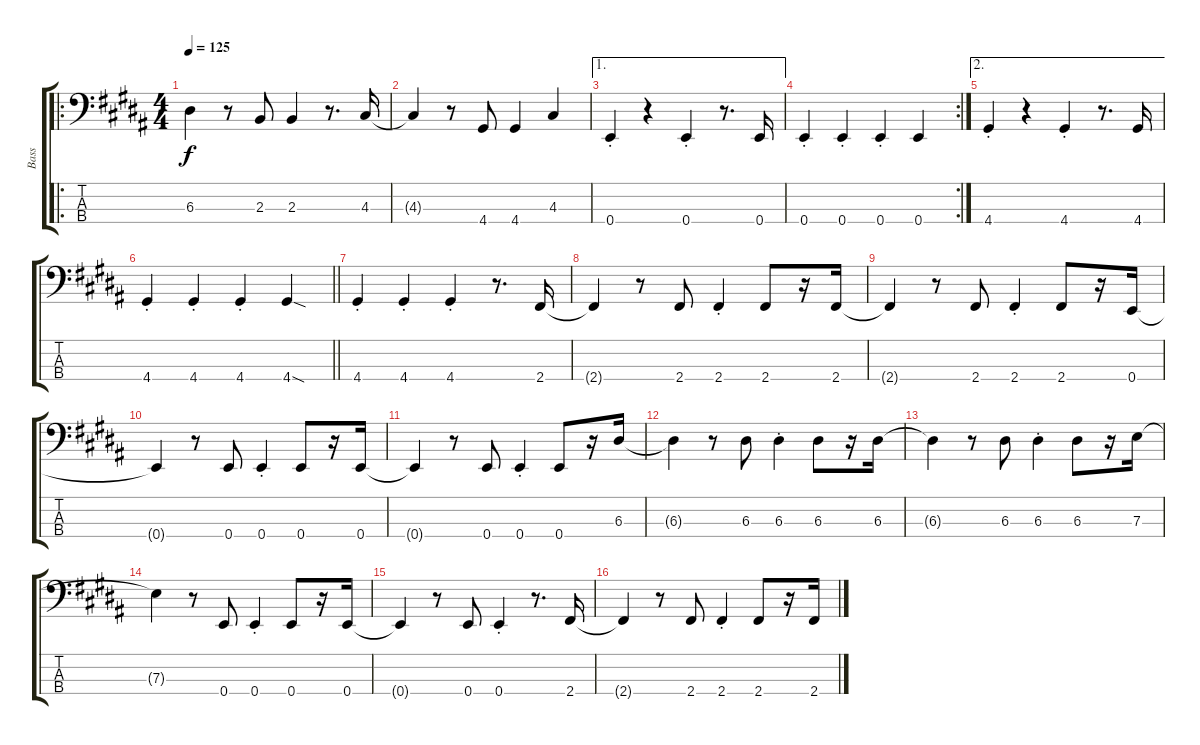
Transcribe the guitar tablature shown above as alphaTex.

\track ("Bass" "Bass") {instrument electricbasspick}
\staff {score tabs}
\tuning (G2 D2 A1 E1) {hide}
\ro
\ts (4 4)
\tempo 125
\clef f4
\ks b
6.3{t}.4{dy f} r.8 2.3.8 2.3.4 r.8{d} 4.3.16 |
\ks g#minor
4.3{t}.4 r.8 4.4.8 4.4.4 4.3.4 |
\ae 1
0.4{st}.4 r.4 0.4{st}.4 r.8{d} 0.4.16 |
\rc 2
\ks b
0.4{st}.4 0.4{st}.4 0.4{st}.4 0.4.4 |
\ae 2
\ks g#minor
4.4{st}.4 r.4 4.4{st}.4 r.8{d} 4.4.16 |
\barLineRight lightlight
4.4{st}.4 4.4{st}.4 4.4{st}.4 4.4{sod}.4 |
\ks b
4.4{st}.4 4.4{st}.4 4.4{st}.4 r.8{d} 2.4.16 |
\ks g#minor
2.4{t}.4 r.8 2.4.8 2.4{st}.4 2.4.8 r.16 2.4.16 |
2.4{t}.4 r.8 2.4.8 2.4{st}.4 2.4.8 r.16 0.4.16 |
0.4{t}.4 r.8 0.4.8 0.4{st}.4 0.4.8 r.16 0.4.16 |
\ks b
0.4{t}.4 r.8 0.4.8 0.4{st}.4 0.4.8 r.16 6.3.16 |
\ks g#minor
6.3{t}.4 r.8 6.3.8 6.3{st}.4 6.3.8 r.16 6.3.16 |
6.3{t}.4 r.8 6.3.8 6.3{st}.4 6.3.8 r.16 7.3.16 |
7.3{t}.4 r.8 0.4.8 0.4{st}.4 0.4.8 r.16 0.4.16 |
\ks b
0.4{t}.4 r.8 0.4.8 0.4{st}.4 r.8{d} 2.4.16 |
\ks g#minor
2.4{t}.4 r.8 2.4.8 2.4{st}.4 2.4.8 r.16 2.4.16
